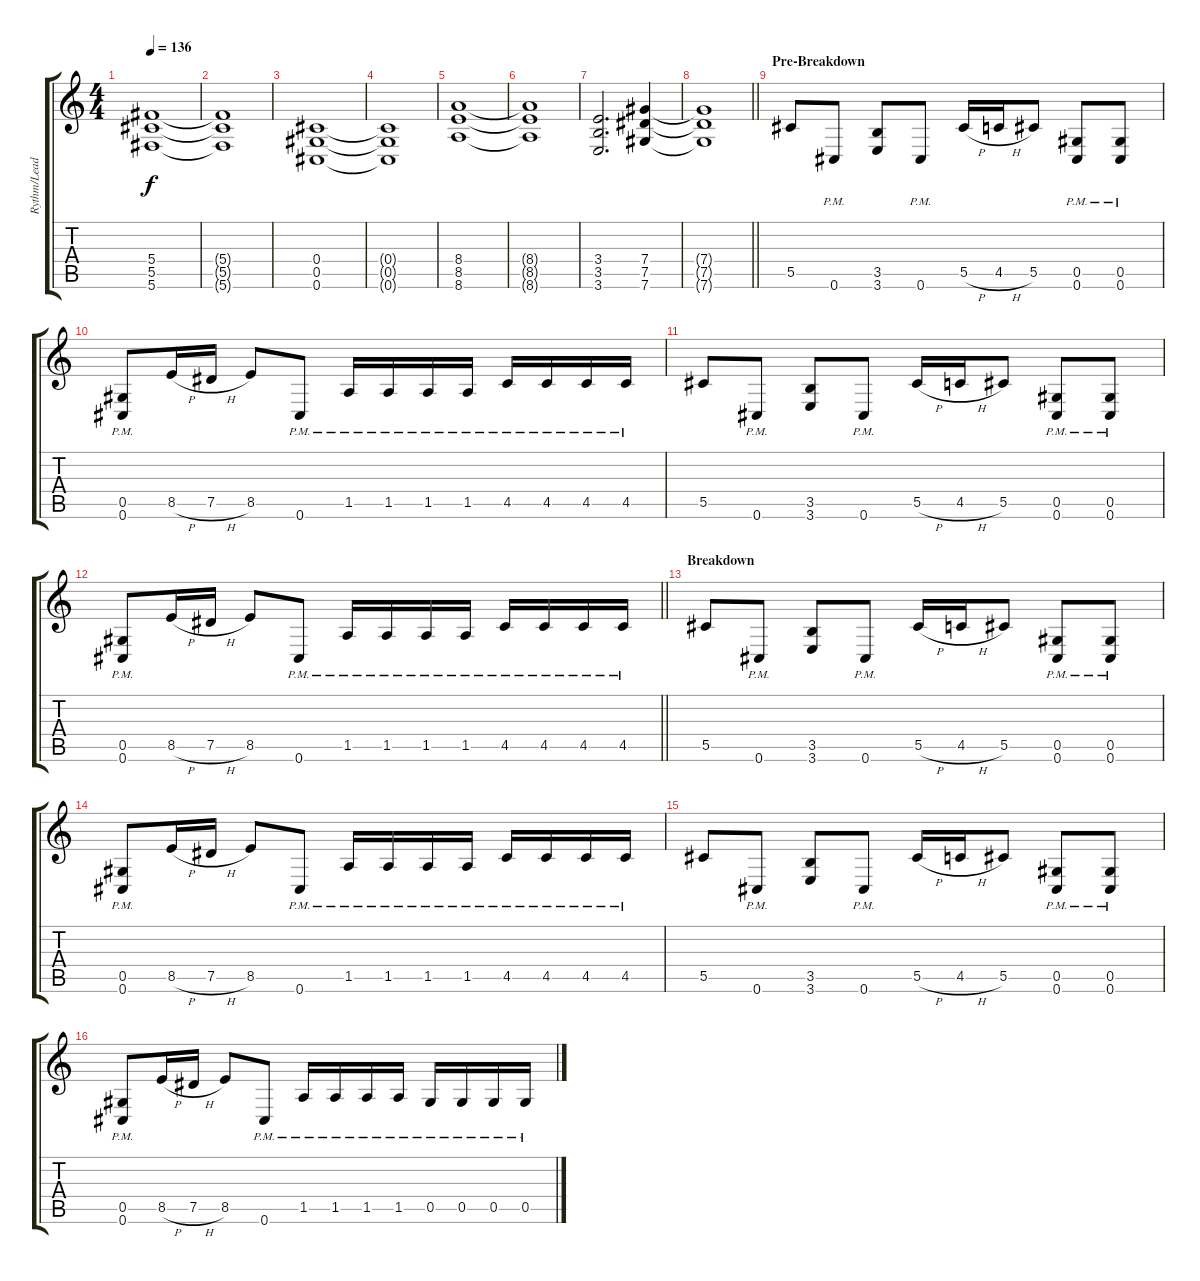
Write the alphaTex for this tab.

\track ("Rythm/Lead I" "Rythm/Lead") {instrument distortionguitar}
\staff {score tabs}
\tuning (Eb4 Bb3 Gb3 Db3 Ab2 Db2) {hide}
\ts (4 4)
\tempo 136
\clef g2
\ks c
(5.4 5.5 5.6).1{dy f} |
(5.4{t} 5.5{t} 5.6{t}).1 |
(0.4 0.5 0.6).1 |
(0.4{t} 0.5{t} 0.6{t}).1 |
(8.4 8.5 8.6).1 |
(8.4{t} 8.5{t} 8.6{t}).1 |
(3.4 3.5 3.6).2{d} (7.4 7.5 7.6).4 |
\barLineRight lightlight
(7.4{t} 7.5{t} 7.6{t}).1 |
\section ("" "Pre-Breakdown")
5.5.8 0.6{pm}.8 (3.5 3.6).8 0.6{pm}.8 5.5{h}.16 4.5{h}.16 5.5.8 (0.5{pm} 0.6{pm}).8 (0.5{pm} 0.6{pm}).8 |
(0.5{pm} 0.6{pm}).8 8.5{h}.16 7.5{h}.16 8.5.8 0.6{pm}.8 1.5{pm}.16 1.5{pm}.16 1.5{pm}.16 1.5{pm}.16 4.5{pm}.16 4.5{pm}.16 4.5{pm}.16 4.5{pm}.16 |
5.5.8 0.6{pm}.8 (3.5 3.6).8 0.6{pm}.8 5.5{h}.16 4.5{h}.16 5.5.8 (0.5{pm} 0.6{pm}).8 (0.5{pm} 0.6{pm}).8 |
\barLineRight lightlight
(0.5{pm} 0.6{pm}).8 8.5{h}.16 7.5{h}.16 8.5.8 0.6{pm}.8 1.5{pm}.16 1.5{pm}.16 1.5{pm}.16 1.5{pm}.16 4.5{pm}.16 4.5{pm}.16 4.5{pm}.16 4.5{pm}.16 |
\section ("" "Breakdown")
5.5.8 0.6{pm}.8 (3.5 3.6).8 0.6{pm}.8 5.5{h}.16 4.5{h}.16 5.5.8 (0.5{pm} 0.6{pm}).8 (0.5{pm} 0.6{pm}).8 |
(0.5{pm} 0.6{pm}).8 8.5{h}.16 7.5{h}.16 8.5.8 0.6{pm}.8 1.5{pm}.16 1.5{pm}.16 1.5{pm}.16 1.5{pm}.16 4.5{pm}.16 4.5{pm}.16 4.5{pm}.16 4.5{pm}.16 |
5.5.8 0.6{pm}.8 (3.5 3.6).8 0.6{pm}.8 5.5{h}.16 4.5{h}.16 5.5.8 (0.5{pm} 0.6{pm}).8 (0.5{pm} 0.6{pm}).8 |
(0.5{pm} 0.6{pm}).8 8.5{h}.16 7.5{h}.16 8.5.8 0.6{pm}.8 1.5{pm}.16 1.5{pm}.16 1.5{pm}.16 1.5{pm}.16 0.5{pm}.16 0.5{pm}.16 0.5{pm}.16 0.5{pm}.16
